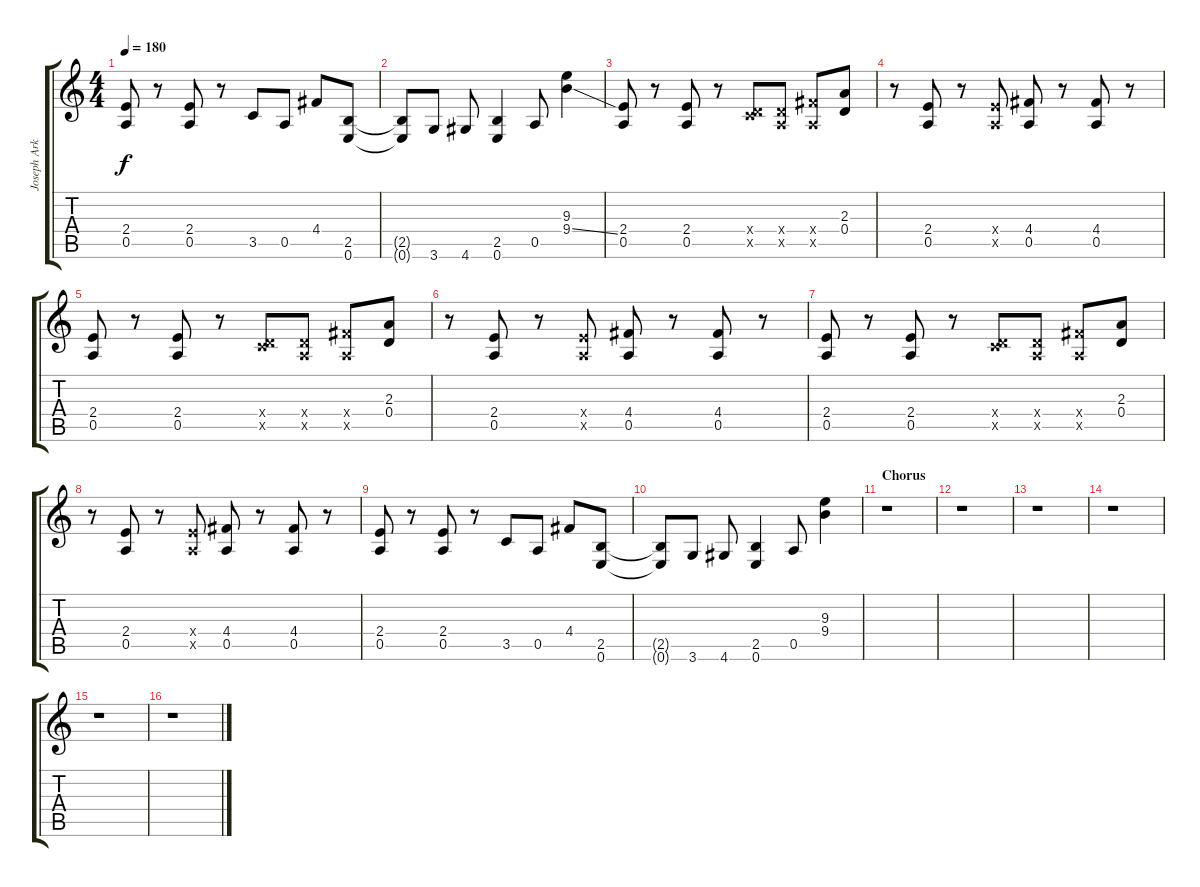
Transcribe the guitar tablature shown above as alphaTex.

\track ("Joseph Arkansas" "Joseph Ark") {instrument distortionguitar}
\staff {score tabs}
\tuning (E4 B3 G3 D3 A2 E2) {hide}
\ts (4 4)
\tempo 180
\clef g2
\ks c
(2.4 0.5).8{dy f} r.8 (2.4 0.5).8 r.8 3.5.8 0.5.8 4.4.8 (2.5 0.6).8 |
(2.5{t} 0.6{t}).8 3.6.8 4.6.8 (2.5 0.6).4 0.5.8 (9.3 9.4{ss}).4 |
(2.4 0.5).8 r.8 (2.4 0.5).8 r.8 (0.4{x} 3.5{x}).8 (0.4{x} 0.5{x}).8 (4.4{x} 0.5{x}).8 (2.3 0.4).8 |
r.8 (2.4 0.5).8 r.8 (2.4{x} 0.5{x}).8 (4.4 0.5).8 r.8 (4.4 0.5).8 r.8 |
(2.4 0.5).8 r.8 (2.4 0.5).8 r.8 (0.4{x} 3.5{x}).8 (0.4{x} 0.5{x}).8 (4.4{x} 0.5{x}).8 (2.3 0.4).8 |
r.8 (2.4 0.5).8 r.8 (2.4{x} 0.5{x}).8 (4.4 0.5).8 r.8 (4.4 0.5).8 r.8 |
(2.4 0.5).8 r.8 (2.4 0.5).8 r.8 (0.4{x} 3.5{x}).8 (0.4{x} 0.5{x}).8 (4.4{x} 0.5{x}).8 (2.3 0.4).8 |
r.8 (2.4 0.5).8 r.8 (2.4{x} 0.5{x}).8 (4.4 0.5).8 r.8 (4.4 0.5).8 r.8 |
(2.4 0.5).8 r.8 (2.4 0.5).8 r.8 3.5.8 0.5.8 4.4.8 (2.5 0.6).8 |
(2.5{t} 0.6{t}).8 3.6.8 4.6.8 (2.5 0.6).4 0.5.8 (9.3 9.4).4 |
\section ("" "Chorus")
r.1 |
r.1 |
r.1 |
r.1 |
r.1 |
r.1
